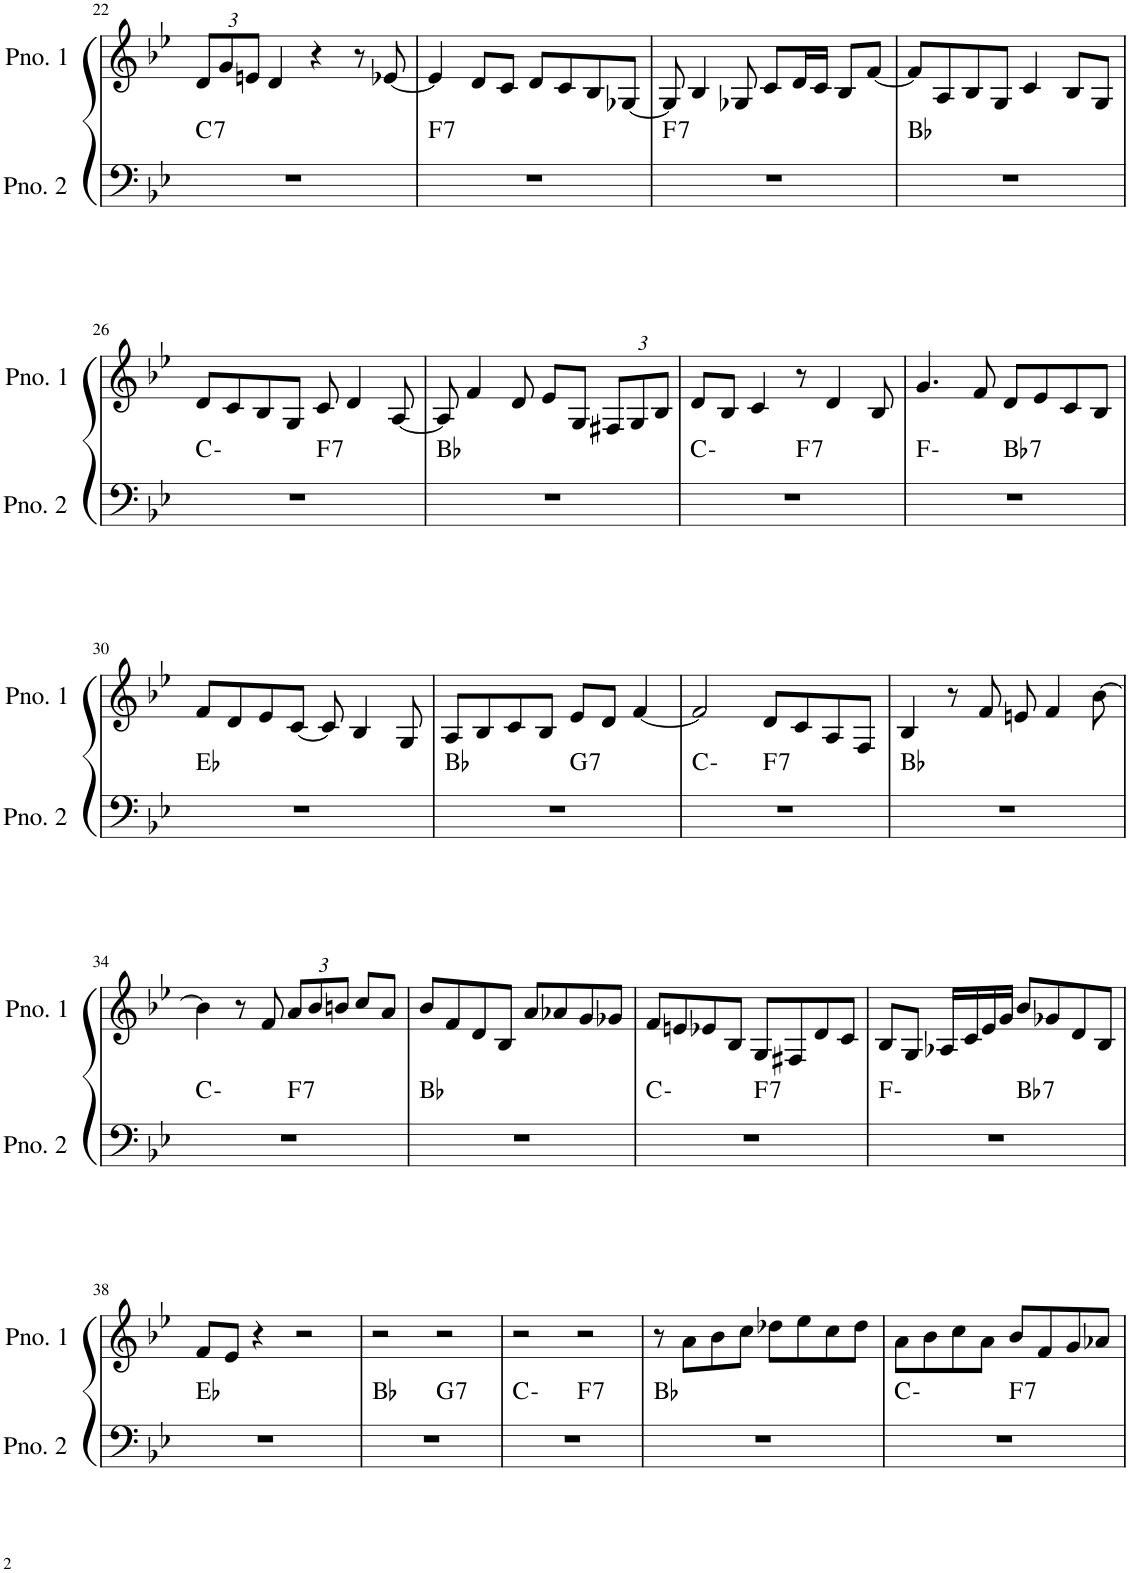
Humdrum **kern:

**kern	**harte	**kern
*part2	*part2	*part1
*staff2	*	*staff1
*I"ピアノ 2	*	*I"ピアノ 1
!!LO:PB:g=z
*clefF4	*	*clefG2
*k[b-e-]	*	*k[b-e-]
*M4/4	*	*M4/4
*	*	*Xbrackettup
=22	=22	=22
!	!LO:H:kt=7	!
1r	C:7	12d/L
.	.	12g/
.	.	12en/J
.	.	4d/
.	.	4r
.	.	8r
.	.	[8e-X/
=23	=23	=23
!	!LO:H:kt=7	!
1r	F:7	4e-/]
.	.	8d/L
.	.	8c/J
.	.	8d/L
.	.	8c/
.	.	8B-/
.	.	[8G-X/J
=24	=24	=24
!	!LO:H:kt=7	!
1r	F:7	8G-/]
.	.	4B-/
.	.	8G-X/
.	.	8c/L
.	.	16d/L
.	.	16c/JJ
.	.	8B-/L
.	.	[8f/J
=25	=25	=25
1r	Bb:maj	8f/L]
.	.	8A/
.	.	8B-/
.	.	8G/J
.	.	4c/
.	.	8B-/L
.	.	8G/J
!!LO:LB:g=z
=26	=26	=26
*^	*	*
1r	2ryy	C:min	8d/L
.	.	.	8c/
.	.	.	8B-/
.	.	.	8G/J
!	!	!LO:H:kt=7	!
.	2ryy	F:7	8c/
.	.	.	4d/
.	.	.	[8A/
*v	*v	*	*
=27	=27	=27
1r	Bb:maj	8A/]
.	.	4f/
.	.	8d/
.	.	8e-/L
.	.	8G/J
.	.	12F#X/L
.	.	12G/
.	.	12B-/J
=28	=28	=28
*^	*	*
1r	2ryy	C:min	8d/L
.	.	.	8B-/J
.	.	.	4c/
!	!	!LO:H:kt=7	!
.	2ryy	F:7	8r
.	.	.	4d/
.	.	.	8B-/
=29	=29	=29	=29
1r	2ryy	F:min	4.g/
.	.	.	8f/
!	!	!LO:H:kt=7	!
.	2ryy	Bb:7	8d/L
.	.	.	8e-/
.	.	.	8c/
.	.	.	8B-/J
*v	*v	*	*
!!LO:LB:g=z
=30	=30	=30
1r	Eb:maj	8f/L
.	.	8d/
.	.	8e-/
.	.	[8c/J
.	.	8c/]
.	.	4B-/
.	.	8G/
=31	=31	=31
*^	*	*
1r	2ryy	Bb:maj	8A/L
.	.	.	8B-/
.	.	.	8c/
.	.	.	8B-/J
!	!	!LO:H:kt=7	!
.	2ryy	G:7	8e-/L
.	.	.	8d/J
.	.	.	[4f/
=32	=32	=32	=32
1r	2ryy	C:min	2f/]
!	!	!LO:H:kt=7	!
.	2ryy	F:7	8d/L
.	.	.	8c/
.	.	.	8A/
.	.	.	8F/J
*v	*v	*	*
=33	=33	=33
1r	Bb:maj	4B-/
.	.	8r
.	.	8f/
.	.	8en/
.	.	4f/
.	.	[8b-\
!!LO:LB:g=z
=34	=34	=34
*^	*	*
1r	2ryy	C:min	4b-\]
.	.	.	8r
.	.	.	8f/
!	!	!LO:H:kt=7	!
.	2ryy	F:7	12a/L
.	.	.	12b-/
.	.	.	12bn/J
.	.	.	8cc/L
.	.	.	8a/J
*v	*v	*	*
=35	=35	=35
1r	Bb:maj	8b-/L
.	.	8f/
.	.	8d/
.	.	8B-/J
.	.	8a/L
.	.	8a-X/
.	.	8g/
.	.	8g-X/J
=36	=36	=36
*^	*	*
1r	2ryy	C:min	8f/L
.	.	.	8en/
.	.	.	8e-X/
.	.	.	8B-/J
!	!	!LO:H:kt=7	!
.	2ryy	F:7	8G/L
.	.	.	8F#X/
.	.	.	8d/
.	.	.	8c/J
=37	=37	=37	=37
1r	2ryy	F:min	8B-/L
.	.	.	8G/J
.	.	.	16A-X/LL
.	.	.	16c/
.	.	.	16e-/
.	.	.	16g/JJ
!	!	!LO:H:kt=7	!
.	2ryy	Bb:7	8b-/L
.	.	.	8g-X/
.	.	.	8d/
.	.	.	8B-/J
*v	*v	*	*
!!LO:LB:g=z
=38	=38	=38
1r	Eb:maj	8f/L
.	.	8e-/J
.	.	4r
.	.	2r
=39	=39	=39
*^	*	*
1r	2ryy	Bb:maj	2r
!	!	!LO:H:kt=7	!
.	2ryy	G:7	2r
=40	=40	=40	=40
1r	2ryy	C:min	2r
!	!	!LO:H:kt=7	!
.	2ryy	F:7	2r
*v	*v	*	*
=41	=41	=41
1r	Bb:maj	8r
.	.	8a\L
.	.	8b-\
.	.	8cc\J
.	.	8dd-X\L
.	.	8ee-\
.	.	8cc\
.	.	8dd-\J
=42	=42	=42
*^	*	*
1r	2ryy	C:min	8a\L
.	.	.	8b-\
.	.	.	8cc\
.	.	.	8a\J
!	!	!LO:H:kt=7	!
.	2ryy	F:7	8b-/L
.	.	.	8f/
.	.	.	8g/
.	.	.	8a-X/J
*v	*v	*	*
=	=	=
*-	*-	*-
